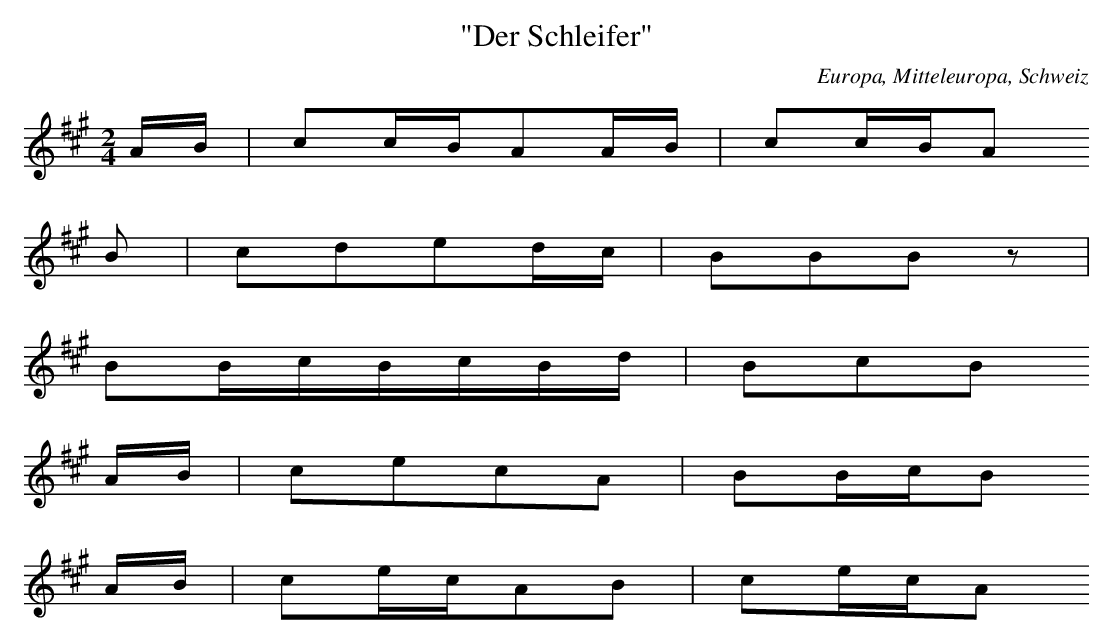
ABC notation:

X:1
T: "Der Schleifer"
O: Europa, Mitteleuropa, Schweiz
M: 2/4
L: 1/16
K: A
AB | c2cBA2AB | c2cBA2
B2 | c2d2e2dc | B2B2B2z2 |
B2BcBcBd | B2c2B2
AB | c2e2c2A2 | B2BcB2
AB | c2ecA2B2 | c2ecA2
